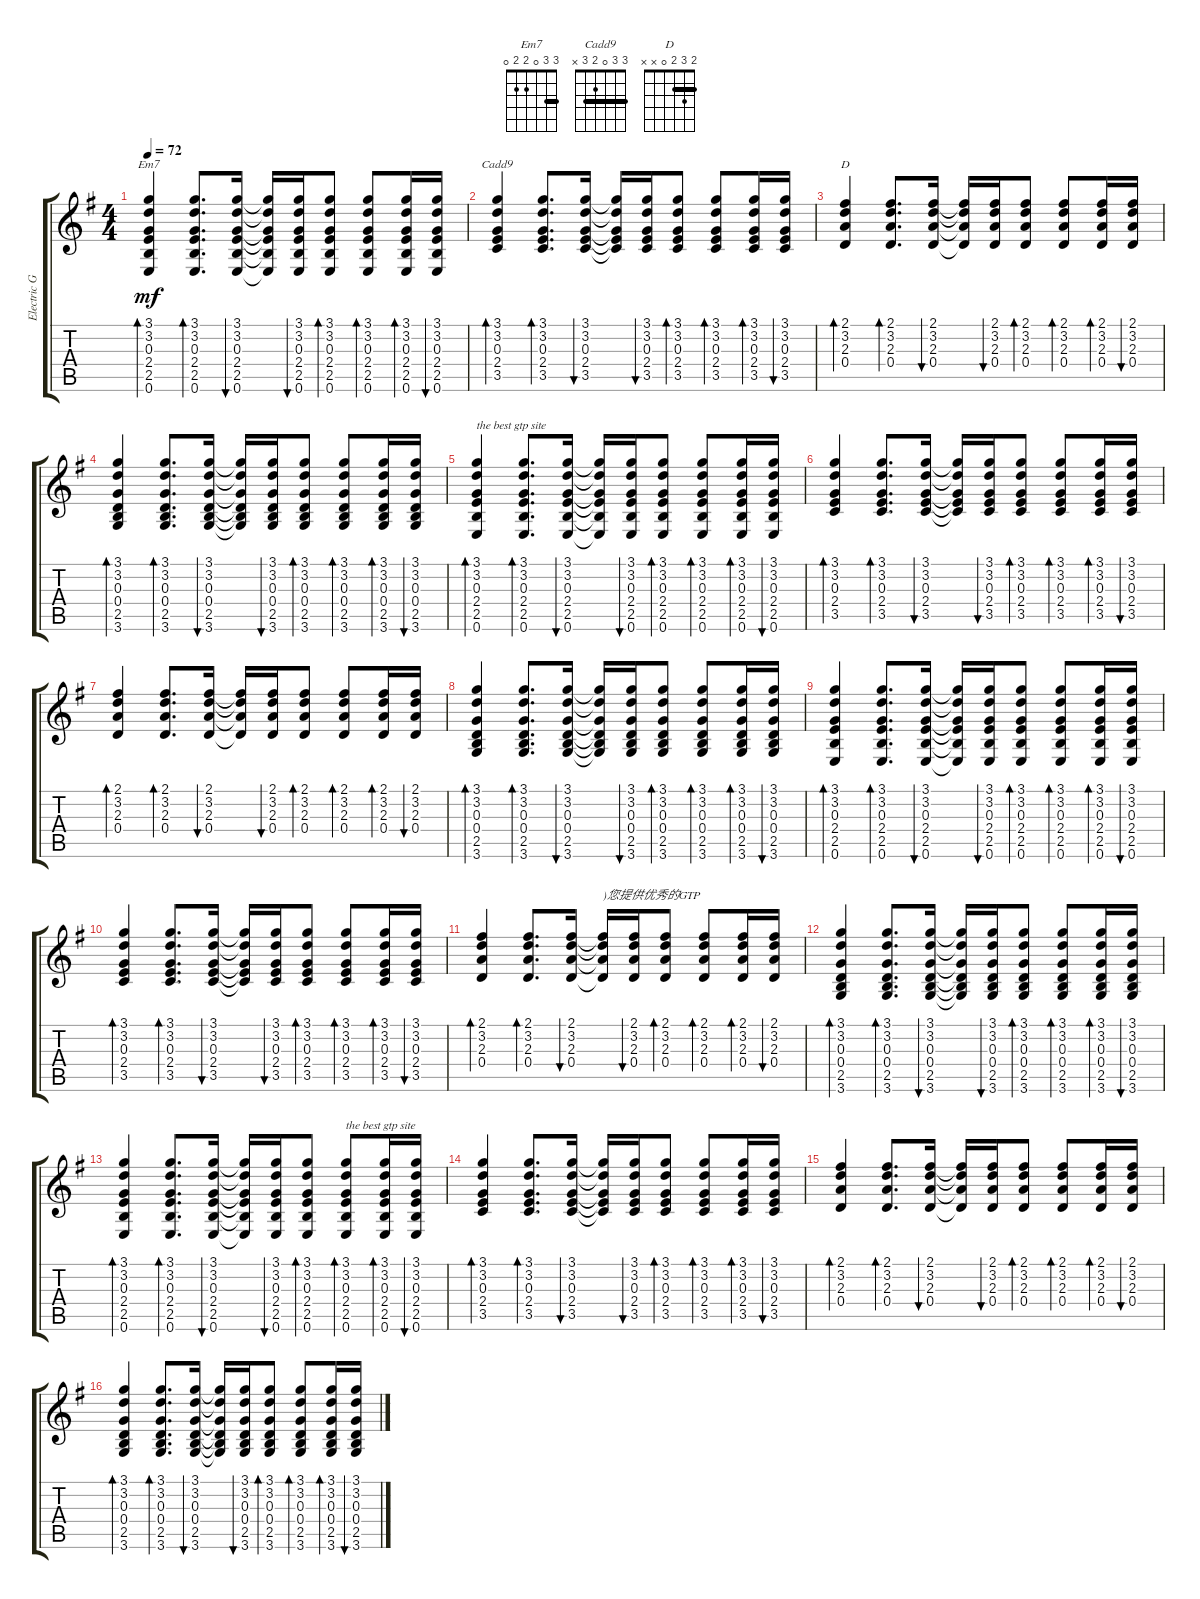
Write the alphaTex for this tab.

\track ("Electric Guitar (Clean)" "Electric G") {instrument electricguitarclean}
\staff {score tabs}
\tuning (E4 B3 G3 D3 A2 E2) {hide}
\chord ("Em7" 3 3 0 2 2 0) {barre 3}
\chord ("Cadd9" 3 3 0 2 3 x) {barre 3}
\chord ("D" 2 3 2 0 x x) {barre 2}
\ts (4 4)
\tempo 72
\clef g2
\ks g
(3.1 3.2 0.3 2.4 2.5 0.6).4{bd 30 ch "Em7" dy mf} (3.1 3.2 0.3 2.4 2.5 0.6).8{d bd 30} (3.1 3.2 0.3 2.4 2.5 0.6).16{bu 30} (3.1{t} 3.2{t} 0.3{t} 2.4{t} 2.5{t} 0.6{t}).16 (3.1 3.2 0.3 2.4 2.5 0.6).16{bu 30} (3.1 3.2 0.3 2.4 2.5 0.6).8{bd 30} (3.1 3.2 0.3 2.4 2.5 0.6).8{bd 30} (3.1 3.2 0.3 2.4 2.5 0.6).16{bd 30} (3.1 3.2 0.3 2.4 2.5 0.6).16{bu 30} |
(3.1 3.2 0.3 2.4 3.5).4{bd 30 ch "Cadd9"} (3.1 3.2 0.3 2.4 3.5).8{d bd 30} (3.1 3.2 0.3 2.4 3.5).16{bu 30} (3.1{t} 3.2{t} 0.3{t} 2.4{t} 3.5{t}).16 (3.1 3.2 0.3 2.4 3.5).16{bu 30} (3.1 3.2 0.3 2.4 3.5).8{bd 30} (3.1 3.2 0.3 2.4 3.5).8{bd 30} (3.1 3.2 0.3 2.4 3.5).16{bd 30} (3.1 3.2 0.3 2.4 3.5).16{bu 30} |
(2.1 3.2 2.3 0.4).4{bd 30 ch "D"} (2.1 3.2 2.3 0.4).8{d bd 30} (2.1 3.2 2.3 0.4).16{bu 30} (2.1{t} 3.2{t} 2.3{t} 0.4{t}).16 (2.1 3.2 2.3 0.4).16{bu 30} (2.1 3.2 2.3 0.4).8{bd 30} (2.1 3.2 2.3 0.4).8{bd 30} (2.1 3.2 2.3 0.4).16{bd 30} (2.1 3.2 2.3 0.4).16{bu 30} |
(3.1 3.2 0.3 0.4 2.5 3.6).4{bd 30} (3.1 3.2 0.3 0.4 2.5 3.6).8{d bd 30} (3.1 3.2 0.3 0.4 2.5 3.6).16{bu 60} (3.1{t} 3.2{t} 0.3{t} 0.4{t} 2.5{t} 3.6{t}).16 (3.1 3.2 0.3 0.4 2.5 3.6).16{bu 60} (3.1 3.2 0.3 0.4 2.5 3.6).8{bd 30} (3.1 3.2 0.3 0.4 2.5 3.6).8{bd 30} (3.1 3.2 0.3 0.4 2.5 3.6).16{bd 30} (3.1 3.2 0.3 0.4 2.5 3.6).16{bu 30} |
(3.1 3.2 0.3 2.4 2.5 0.6).4{bd 30 txt "the best gtp site"} (3.1 3.2 0.3 2.4 2.5 0.6).8{d bd 30} (3.1 3.2 0.3 2.4 2.5 0.6).16{bu 30} (3.1{t} 3.2{t} 0.3{t} 2.4{t} 2.5{t} 0.6{t}).16 (3.1 3.2 0.3 2.4 2.5 0.6).16{bu 30} (3.1 3.2 0.3 2.4 2.5 0.6).8{bd 30} (3.1 3.2 0.3 2.4 2.5 0.6).8{bd 30} (3.1 3.2 0.3 2.4 2.5 0.6).16{bd 30} (3.1 3.2 0.3 2.4 2.5 0.6).16{bu 30} |
(3.1 3.2 0.3 2.4 3.5).4{bd 30} (3.1 3.2 0.3 2.4 3.5).8{d bd 30} (3.1 3.2 0.3 2.4 3.5).16{bu 30} (3.1{t} 3.2{t} 0.3{t} 2.4{t} 3.5{t}).16 (3.1 3.2 0.3 2.4 3.5).16{bu 30} (3.1 3.2 0.3 2.4 3.5).8{bd 30} (3.1 3.2 0.3 2.4 3.5).8{bd 30} (3.1 3.2 0.3 2.4 3.5).16{bd 30} (3.1 3.2 0.3 2.4 3.5).16{bu 30} |
(2.1 3.2 2.3 0.4).4{bd 30} (2.1 3.2 2.3 0.4).8{d bd 30} (2.1 3.2 2.3 0.4).16{bu 30} (2.1{t} 3.2{t} 2.3{t} 0.4{t}).16 (2.1 3.2 2.3 0.4).16{bu 30} (2.1 3.2 2.3 0.4).8{bd 30} (2.1 3.2 2.3 0.4).8{bd 30} (2.1 3.2 2.3 0.4).16{bd 30} (2.1 3.2 2.3 0.4).16{bu 30} |
(3.1 3.2 0.3 0.4 2.5 3.6).4{bd 30} (3.1 3.2 0.3 0.4 2.5 3.6).8{d bd 30} (3.1 3.2 0.3 0.4 2.5 3.6).16{bu 60} (3.1{t} 3.2{t} 0.3{t} 0.4{t} 2.5{t} 3.6{t}).16 (3.1 3.2 0.3 0.4 2.5 3.6).16{bu 60} (3.1 3.2 0.3 0.4 2.5 3.6).8{bd 30} (3.1 3.2 0.3 0.4 2.5 3.6).8{bd 30} (3.1 3.2 0.3 0.4 2.5 3.6).16{bd 30} (3.1 3.2 0.3 0.4 2.5 3.6).16{bu 30} |
(3.1 3.2 0.3 2.4 2.5 0.6).4{bd 30} (3.1 3.2 0.3 2.4 2.5 0.6).8{d bd 30} (3.1 3.2 0.3 2.4 2.5 0.6).16{bu 30} (3.1{t} 3.2{t} 0.3{t} 2.4{t} 2.5{t} 0.6{t}).16 (3.1 3.2 0.3 2.4 2.5 0.6).16{bu 30} (3.1 3.2 0.3 2.4 2.5 0.6).8{bd 30} (3.1 3.2 0.3 2.4 2.5 0.6).8{bd 30} (3.1 3.2 0.3 2.4 2.5 0.6).16{bd 30} (3.1 3.2 0.3 2.4 2.5 0.6).16{bu 30} |
(3.1 3.2 0.3 2.4 3.5).4{bd 30} (3.1 3.2 0.3 2.4 3.5).8{d bd 30} (3.1 3.2 0.3 2.4 3.5).16{bu 30} (3.1{t} 3.2{t} 0.3{t} 2.4{t} 3.5{t}).16 (3.1 3.2 0.3 2.4 3.5).16{bu 30} (3.1 3.2 0.3 2.4 3.5).8{bd 30} (3.1 3.2 0.3 2.4 3.5).8{bd 30} (3.1 3.2 0.3 2.4 3.5).16{bd 30} (3.1 3.2 0.3 2.4 3.5).16{bu 30} |
(2.1 3.2 2.3 0.4).4{bd 30} (2.1 3.2 2.3 0.4).8{d bd 30} (2.1 3.2 2.3 0.4).16{bu 30} (2.1{t} 3.2{t} 2.3{t} 0.4{t}).16{txt ")您提供优秀的GTP"} (2.1 3.2 2.3 0.4).16{bu 30} (2.1 3.2 2.3 0.4).8{bd 30} (2.1 3.2 2.3 0.4).8{bd 30} (2.1 3.2 2.3 0.4).16{bd 30} (2.1 3.2 2.3 0.4).16{bu 30} |
(3.1 3.2 0.3 0.4 2.5 3.6).4{bd 30} (3.1 3.2 0.3 0.4 2.5 3.6).8{d bd 30} (3.1 3.2 0.3 0.4 2.5 3.6).16{bu 60} (3.1{t} 3.2{t} 0.3{t} 0.4{t} 2.5{t} 3.6{t}).16 (3.1 3.2 0.3 0.4 2.5 3.6).16{bu 60} (3.1 3.2 0.3 0.4 2.5 3.6).8{bd 30} (3.1 3.2 0.3 0.4 2.5 3.6).8{bd 30} (3.1 3.2 0.3 0.4 2.5 3.6).16{bd 30} (3.1 3.2 0.3 0.4 2.5 3.6).16{bu 30} |
(3.1 3.2 0.3 2.4 2.5 0.6).4{bd 30} (3.1 3.2 0.3 2.4 2.5 0.6).8{d bd 30} (3.1 3.2 0.3 2.4 2.5 0.6).16{bu 30} (3.1{t} 3.2{t} 0.3{t} 2.4{t} 2.5{t} 0.6{t}).16 (3.1 3.2 0.3 2.4 2.5 0.6).16{bu 30} (3.1 3.2 0.3 2.4 2.5 0.6).8{bd 30} (3.1 3.2 0.3 2.4 2.5 0.6).8{bd 30 txt "the best gtp site"} (3.1 3.2 0.3 2.4 2.5 0.6).16{bd 30} (3.1 3.2 0.3 2.4 2.5 0.6).16{bu 30} |
(3.1 3.2 0.3 2.4 3.5).4{bd 30} (3.1 3.2 0.3 2.4 3.5).8{d bd 30} (3.1 3.2 0.3 2.4 3.5).16{bu 30} (3.1{t} 3.2{t} 0.3{t} 2.4{t} 3.5{t}).16 (3.1 3.2 0.3 2.4 3.5).16{bu 30} (3.1 3.2 0.3 2.4 3.5).8{bd 30} (3.1 3.2 0.3 2.4 3.5).8{bd 30} (3.1 3.2 0.3 2.4 3.5).16{bd 30} (3.1 3.2 0.3 2.4 3.5).16{bu 30} |
(2.1 3.2 2.3 0.4).4{bd 30} (2.1 3.2 2.3 0.4).8{d bd 30} (2.1 3.2 2.3 0.4).16{bu 30} (2.1{t} 3.2{t} 2.3{t} 0.4{t}).16 (2.1 3.2 2.3 0.4).16{bu 30} (2.1 3.2 2.3 0.4).8{bd 30} (2.1 3.2 2.3 0.4).8{bd 30} (2.1 3.2 2.3 0.4).16{bd 30} (2.1 3.2 2.3 0.4).16{bu 30} |
(3.1 3.2 0.3 0.4 2.5 3.6).4{bd 30} (3.1 3.2 0.3 0.4 2.5 3.6).8{d bd 30} (3.1 3.2 0.3 0.4 2.5 3.6).16{bu 60} (3.1{t} 3.2{t} 0.3{t} 0.4{t} 2.5{t} 3.6{t}).16 (3.1 3.2 0.3 0.4 2.5 3.6).16{bu 60} (3.1 3.2 0.3 0.4 2.5 3.6).8{bd 30} (3.1 3.2 0.3 0.4 2.5 3.6).8{bd 30} (3.1 3.2 0.3 0.4 2.5 3.6).16{bd 30} (3.1 3.2 0.3 0.4 2.5 3.6).16{bu 30}
